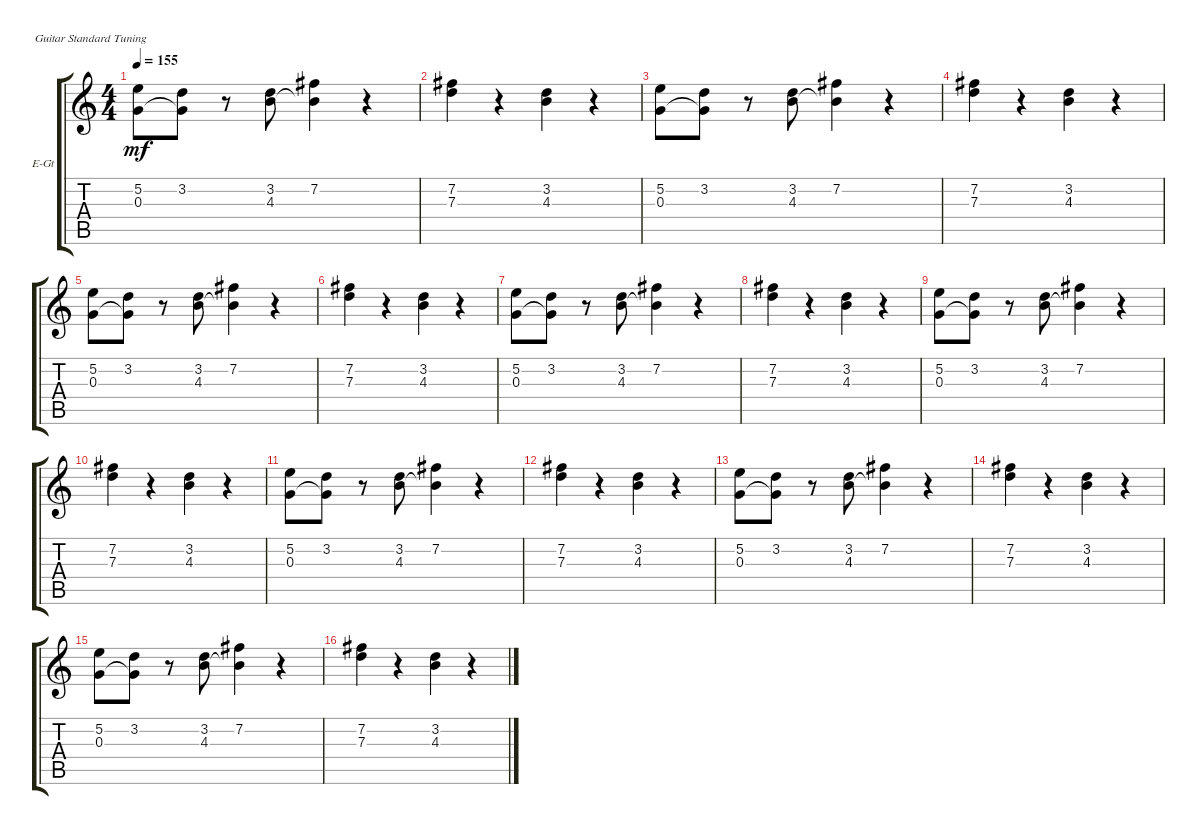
\defaultSystemsLayout 4
\bracketExtendMode groupsimilarinstruments
\firstSystemTrackNameOrientation horizontal
\otherSystemsTrackNameOrientation horizontal
\track ("Guitar 3" "E-Gt") {instrument electricguitarclean}
\staff {score tabs}
\tuning (E4 B3 G3 D3 A2 E2)
\ts (4 4)
\tempo 155
\clef g2
\ks c
(5.2 0.3).8{dy mf} (3.2 0.3{t}).8 r.8 (3.2 4.3).8 (7.2 4.3{t}).4 r.4 |
(7.2 7.3).4 r.4 (3.2 4.3).4 r.4 |
(5.2 0.3).8 (3.2 0.3{t}).8 r.8 (3.2 4.3).8 (7.2 4.3{t}).4 r.4 |
(7.2 7.3).4 r.4 (3.2 4.3).4 r.4 |
(5.2 0.3).8 (3.2 0.3{t}).8 r.8 (3.2 4.3).8 (7.2 4.3{t}).4 r.4 |
(7.2 7.3).4 r.4 (3.2 4.3).4 r.4 |
(5.2 0.3).8 (3.2 0.3{t}).8 r.8 (3.2 4.3).8 (7.2 4.3{t}).4 r.4 |
(7.2 7.3).4 r.4 (3.2 4.3).4 r.4 |
(5.2 0.3).8 (3.2 0.3{t}).8 r.8 (3.2 4.3).8 (7.2 4.3{t}).4 r.4 |
(7.2 7.3).4 r.4 (3.2 4.3).4 r.4 |
(5.2 0.3).8 (3.2 0.3{t}).8 r.8 (3.2 4.3).8 (7.2 4.3{t}).4 r.4 |
(7.2 7.3).4 r.4 (3.2 4.3).4 r.4 |
(5.2 0.3).8 (3.2 0.3{t}).8 r.8 (3.2 4.3).8 (7.2 4.3{t}).4 r.4 |
(7.2 7.3).4 r.4 (3.2 4.3).4 r.4 |
(5.2 0.3).8 (3.2 0.3{t}).8 r.8 (3.2 4.3).8 (7.2 4.3{t}).4 r.4 |
(7.2 7.3).4 r.4 (3.2 4.3).4 r.4
